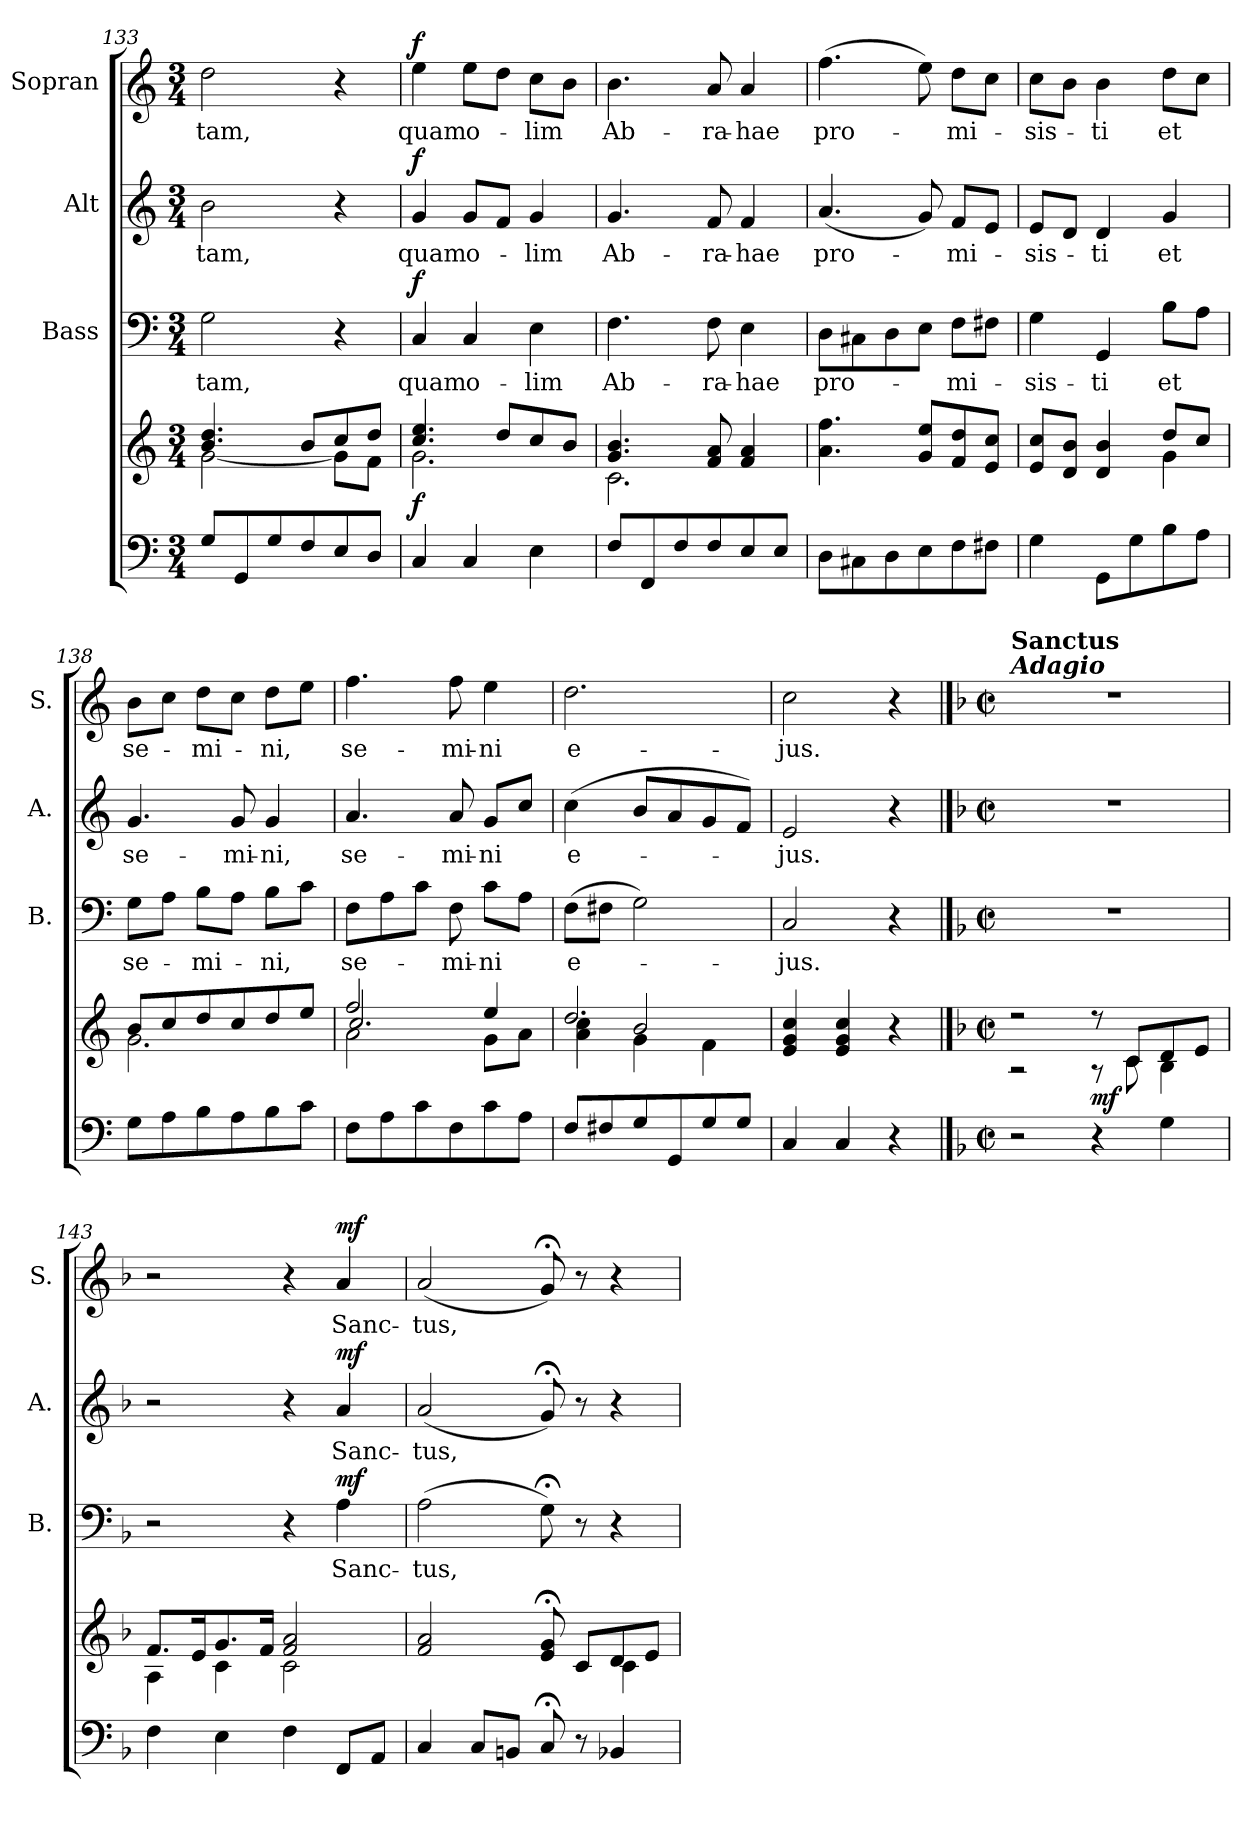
**kern	**kern	**dynam	**kern	**text	**dynam	**kern	**text	**dynam	**kern	**text	**dynam
*part4	*part4	*part4	*part3	*part3	*part3	*part2	*part2	*part2	*part1	*part1	*part1
*staff5	*staff4	*staff4/5	*staff3	*staff3	*staff3	*staff2	*staff2	*staff2	*staff1	*staff1	*staff1
*	*	*	*I"Bass	*	*	*I"Alt	*	*	*I"Sopran	*	*
*	*	*	*I'B.	*	*	*I'A.	*	*	*I'S.	*	*
*clefF4	*clefG2	*	*clefF4	*	*	*clefG2	*	*	*clefG2	*	*
*k[]	*k[]	*	*k[]	*	*	*k[]	*	*	*k[]	*	*
*C:	*C:	*	*C:	*	*	*C:	*	*	*C:	*	*
*M3/4	*M3/4	*	*M3/4	*	*	*M3/4	*	*	*M3/4	*	*
=133	=133	=133	=133	=133	=133	=133	=133	=133	=133	=133	=133
*	*^	*	*	*	*	*	*	*	*	*	*
!	!	!	!	!	!LO:LY:b	!	!	!LO:LY:b	!	!	!LO:LY:b	!
8G/L	4.b/ 4.dd/	[<2g\	.	2G\	-tam,	.	2b\	-tam,	.	2dd\	-tam,	.
8GG/	.	.	.	.	.	.	.	.	.	.	.	.
8G/	.	.	.	.	.	.	.	.	.	.	.	.
8F/	8b/L	.	.	.	.	.	.	.	.	.	.	.
8E/	8cc/	8g\L]	.	4r	.	.	4r	.	.	4r	.	.
8D/J	8dd/J	8f\J	.	.	.	.	.	.	.	.	.	.
=134	=134	=134	=134	=134	=134	=134	=134	=134	=134	=134	=134	=134
!	!	!	!LO:DY:a=2	!	!LO:LY:b	!LO:DY:a	!	!LO:LY:b	!LO:DY:a	!	!LO:LY:b	!LO:DY:a
4C/	4.cc/ 4.ee/	2.g\	f	4C/	quam	f	4g/	quam	f	4ee\	quam	f
!	!	!	!	!	!LO:LY:b	!	!	!LO:LY:b	!	!	!LO:LY:b	!
4C/	.	.	.	4C/	o-	.	8g/L	o-	.	8ee\L	o-	.
.	8dd/L	.	.	.	.	.	8f/J	.	.	8dd\J	.	.
!	!	!	!	!	!LO:LY:b	!	!	!LO:LY:b	!	!	!LO:LY:b	!
4E\	8cc/	.	.	4E\	-lim	.	4g/	-lim	.	8cc\L	-lim	.
.	8b/J	.	.	.	.	.	.	.	.	8b\J	.	.
!!LO:LB:g=z
=135	=135	=135	=135	=135	=135	=135	=135	=135	=135	=135	=135	=135
!	!	!	!	!	!LO:LY:b	!	!	!LO:LY:b	!	!	!LO:LY:b	!
8F/L	4.g/ 4.b/	2.c\	.	4.F\	Ab-	.	4.g/	Ab-	.	4.b\	Ab-	.
8FF/	.	.	.	.	.	.	.	.	.	.	.	.
8F/	.	.	.	.	.	.	.	.	.	.	.	.
!	!	!	!	!	!LO:LY:b	!	!	!LO:LY:b	!	!	!LO:LY:b	!
8F/	8f/ 8a/	.	.	8F\	-ra-	.	8f/	-ra-	.	8a/	-ra-	.
!	!	!	!	!	!LO:LY:b	!	!	!LO:LY:b	!	!	!LO:LY:b	!
8E/	4f/ 4a/	.	.	4E\	-hae	.	4f/	-hae	.	4a/	-hae	.
8E/J	.	.	.	.	.	.	.	.	.	.	.	.
*	*v	*v	*	*	*	*	*	*	*	*	*	*
=136	=136	=136	=136	=136	=136	=136	=136	=136	=136	=136	=136
!	!	!	!	!LO:LY:b	!	!	!LO:LY:b	!	!	!LO:LY:b	!
8D\L	4.a\ 4.ff\	.	8D\L	pro-	.	(<4.a/	pro-	.	(>4.ff\	pro-	.
8C#X\	.	.	8C#X\	.	.	.	.	.	.	.	.
8D\	.	.	8D\	.	.	.	.	.	.	.	.
8E\	8g/ 8ee/L	.	8E\J	.	.	8g/)	.	.	8ee\)	.	.
!	!	!	!	!LO:LY:b	!	!	!LO:LY:b	!	!	!LO:LY:b	!
8F\	8f/ 8dd/	.	8F\L	-mi-	.	8f/L	-mi-	.	8dd\L	-mi-	.
8F#X\J	8e/ 8cc/J	.	8F#X\J	.	.	8e/J	.	.	8cc\J	.	.
=137	=137	=137	=137	=137	=137	=137	=137	=137	=137	=137	=137
*	*^	*	*	*	*	*	*	*	*	*	*
!	!	!	!	!	!LO:LY:b	!	!	!LO:LY:b	!	!	!LO:LY:b	!
4G\	8e/ 8cc/L	2ryy	.	4G\	-sis-	.	8e/L	-sis-	.	8cc\L	-sis-	.
.	8d/ 8b/J	.	.	.	.	.	8d/J	.	.	8b\J	.	.
!	!	!	!	!	!LO:LY:b	!	!	!LO:LY:b	!	!	!LO:LY:b	!
8GG\L	4d/ 4b/	.	.	4GG/	-ti	.	4d/	-ti	.	4b\	-ti	.
8G\	.	.	.	.	.	.	.	.	.	.	.	.
!	!	!	!	!	!LO:LY:b	!	!	!LO:LY:b	!	!	!LO:LY:b	!
8B\	8dd/L	4g\	.	8B\L	et	.	4g/	et	.	8dd\L	et	.
8A\J	8cc/J	.	.	8A\J	.	.	.	.	.	8cc\J	.	.
=138	=138	=138	=138	=138	=138	=138	=138	=138	=138	=138	=138	=138
!	!	!	!	!	!LO:LY:b	!	!	!LO:LY:b	!	!	!LO:LY:b	!
8G\L	8b/L	2.g\	.	8G\L	se-	.	4.g/	se-	.	8b\L	se-	.
8A\	8cc/	.	.	8A\J	.	.	.	.	.	8cc\J	.	.
!	!	!	!	!	!LO:LY:b	!	!	!	!	!	!LO:LY:b	!
8B\	8dd/	.	.	8B\L	-mi-	.	.	.	.	8dd\L	-mi-	.
!	!	!	!	!	!	!	!	!LO:LY:b	!	!	!	!
8A\	8cc/	.	.	8A\J	.	.	8g/	-mi-	.	8cc\J	.	.
!	!	!	!	!	!LO:LY:b	!	!	!LO:LY:b	!	!	!LO:LY:b	!
8B\	8dd/	.	.	8B\L	-ni,	.	4g/	-ni,	.	8dd\L	-ni,	.
8c\J	8ee/J	.	.	8c\J	.	.	.	.	.	8ee\J	.	.
=139	=139	=139	=139	=139	=139	=139	=139	=139	=139	=139	=139	=139
*	*	*^	*	*	*	*	*	*	*	*	*	*
!	!	!	!	!	!	!LO:LY:b	!	!	!LO:LY:b	!	!	!LO:LY:b	!
8F\L	2ff/	2a\	2.cc/	.	8F\L	se-	.	4.a/	se-	.	4.ff\	se-	.
8A\	.	.	.	.	8A\	.	.	.	.	.	.	.	.
8c\	.	.	.	.	8c\J	.	.	.	.	.	.	.	.
!	!	!	!	!	!	!LO:LY:b	!	!	!LO:LY:b	!	!	!LO:LY:b	!
8F\	.	.	.	.	8F\	-mi-	.	8a/	-mi-	.	8ff\	-mi-	.
!	!	!	!	!	!	!LO:LY:b	!	!	!LO:LY:b	!	!	!LO:LY:b	!
8c\	4ee/	8g\L	.	.	8c\L	-ni	.	8g/L	-ni	.	4ee\	-ni	.
8A\J	.	8a\J	.	.	8A\J	.	.	8cc/J	.	.	.	.	.
=140	=140	=140	=140	=140	=140	=140	=140	=140	=140	=140	=140	=140	=140
!	!	!	!	!	!	!LO:LY:b	!	!	!LO:LY:b	!	!	!LO:LY:b	!
8F/L	2.dd/	4a\ 4cc\	4ryy	.	(>8F\L	e-	.	(>4cc\	e-	.	2.dd\	e-	.
8F#X/	.	.	.	.	8F#X\J	.	.	.	.	.	.	.	.
8G/	.	4g\	2b/	.	2G\)	.	.	8b/L	.	.	.	.	.
8GG/	.	.	.	.	.	.	.	8a/	.	.	.	.	.
8G/	.	4f\	.	.	.	.	.	8g/	.	.	.	.	.
8G/J	.	.	.	.	.	.	.	8f/J)	.	.	.	.	.
*	*v	*v	*v	*	*	*	*	*	*	*	*	*	*
=141	=141	=141	=141	=141	=141	=141	=141	=141	=141	=141	=141
!	!	!	!	!LO:LY:b	!	!	!LO:LY:b	!	!	!LO:LY:b	!
4C/	4e/ 4g/ 4cc/	.	2C/	-jus.	.	2e/	-jus.	.	2cc\	-jus.	.
4C/	4e/ 4g/ 4cc/	.	.	.	.	.	.	.	.	.	.
4r	4r	.	4r	.	.	4r	.	.	4r	.	.
!!LO:LB:g=z
==142	==142	==142	==142	==142	==142	==142	==142	==142	==142	==142	==142
*k[b-]	*k[b-]	*	*k[b-]	*	*	*k[b-]	*	*	*k[b-]	*	*
*F:	*F:	*	*F:	*	*	*F:	*	*	*F:	*	*
*M2/2	*M2/2	*	*M2/2	*	*	*M2/2	*	*	*M2/2	*	*
*met(c|)	*met(c|)	*	*met(c|)	*	*	*met(c|)	*	*	*met(c|)	*	*
*	*^	*	*	*	*	*	*	*	*	*	*
!	!	!	!	!	!	!	!	!	!	!LO:TX:a:Bi:t=Adagio	!	!
!	!	!	!	!	!	!	!	!	!	!LO:TX:a:B:t=Sanctus	!	!
2r	2r	2r	.	1r	.	.	1r	.	.	1r	.	.
!	!	!	!LO:DY:b	!	!	!	!	!	!	!	!	!
4r	8r	8r	mf	.	.	.	.	.	.	.	.	.
.	8c/L	8c\	.	.	.	.	.	.	.	.	.	.
4G\	8d/	4B-\	.	.	.	.	.	.	.	.	.	.
.	8e/J	.	.	.	.	.	.	.	.	.	.	.
=143	=143	=143	=143	=143	=143	=143	=143	=143	=143	=143	=143	=143
4F\	8.f/L	4A\	.	2r	.	.	2r	.	.	2r	.	.
.	16e/k	.	.	.	.	.	.	.	.	.	.	.
4E\	8.g/	4c\	.	.	.	.	.	.	.	.	.	.
.	16f/Jk	.	.	.	.	.	.	.	.	.	.	.
4F\	2f/ 2a/	2c\	.	4r	.	.	4r	.	.	4r	.	.
!	!	!	!	!	!LO:LY:b	!LO:DY:a	!	!LO:LY:b	!LO:DY:a	!	!LO:LY:b	!LO:DY:a
8FF/L	.	.	.	4A\	Sanc-	mf	4a/	Sanc-	mf	4a/	Sanc-	mf
8AA/J	.	.	.	.	.	.	.	.	.	.	.	.
=144	=144	=144	=144	=144	=144	=144	=144	=144	=144	=144	=144	=144
!	!	!	!	!	!LO:LY:b	!	!	!LO:LY:b	!	!	!LO:LY:b	!
4C/	2f/ 2a/	2.ryy	.	(>2A\	-tus,	.	(<2a/	-tus,	.	(<2a/	-tus,	.
8C/L	.	.	.	.	.	.	.	.	.	.	.	.
8BBn/J	.	.	.	.	.	.	.	.	.	.	.	.
8C;</	8e/;< 8g/;<	.	.	8G;<\)	.	.	8g;</)	.	.	8g;</)	.	.
8r	8c/L	.	.	8r	.	.	8r	.	.	8r	.	.
4BB-X/	8d/	4c\	.	4r	.	.	4r	.	.	4r	.	.
.	8e/J	.	.	.	.	.	.	.	.	.	.	.
*	*v	*v	*	*	*	*	*	*	*	*	*	*
=	=	=	=	=	=	=	=	=	=	=	=
*-	*-	*-	*-	*-	*-	*-	*-	*-	*-	*-	*-
